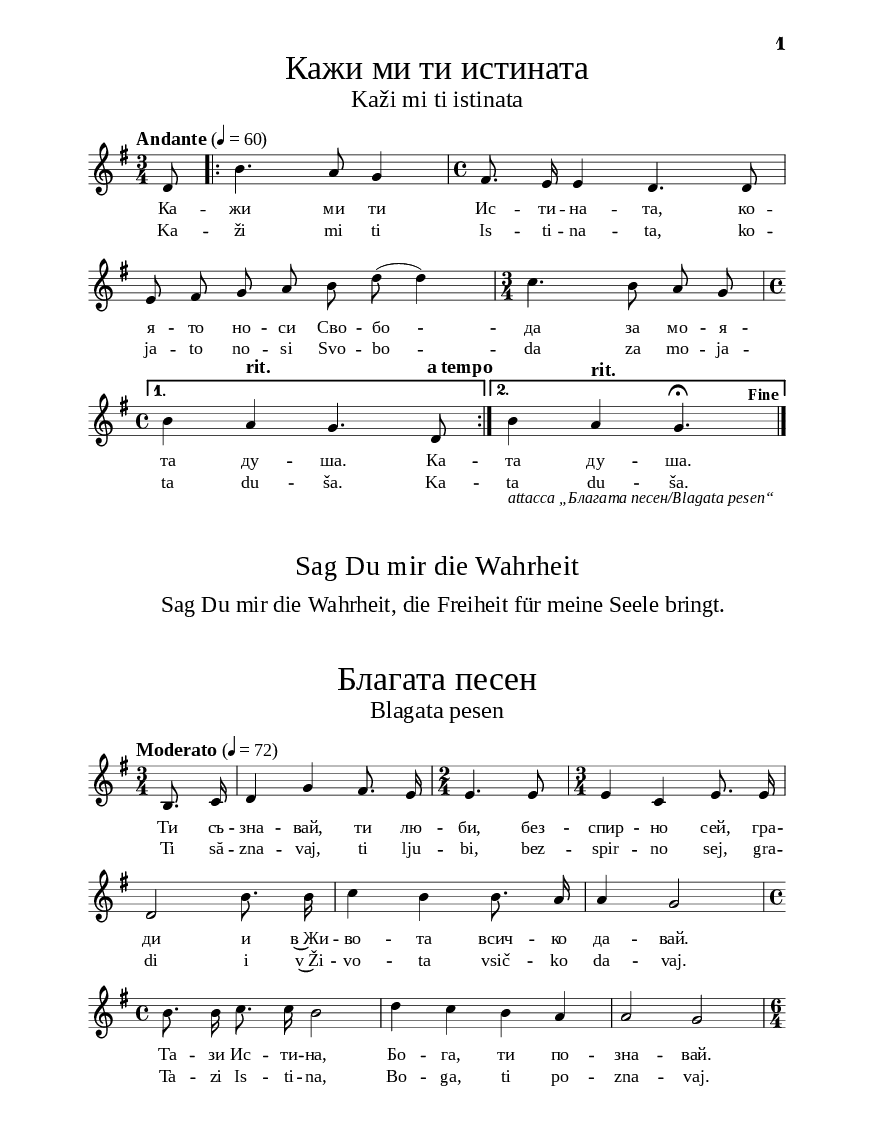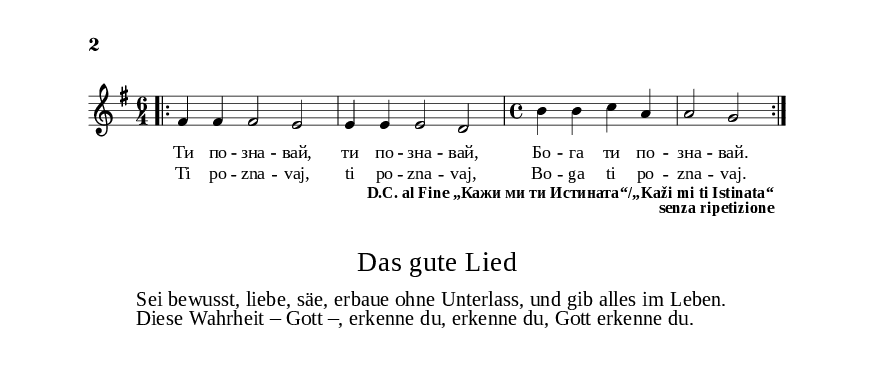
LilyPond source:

\version "2.24.2"

% include paper part and global functions
\include "include/globals.ily"

\bookpart {
  \label #'ref086_1
  \tocItem \markup "Кажи ми ти истината – Kaži mi ti istinata"
  \include "include/bookpart-paper.ily"
  \score {
    \include "include/score-layout.ily"

    \new Voice \absolute {
      \clef treble
      \key g \major
      \time 3/4
      \tempoFunc "Andante" 4 "60"

      \partial 8
      \autoBeamOff

      d'8 | \repeat volta 2 {
        b'4. a'8 g'4 | \time 4/4  fis'8. e'16 e'4 d'4. d'8 | \break

        e'8 fis' g' a' b' d'' ( d''4 ) | \time 3/4  c''4. b'8 a' g' | \break
      }

      \alternative {
        { \time 4/4  b'4\tempo "rit.                                  a tempo"  a' g'4. d'8 }
        {
          b'4\tempo "rit." a'4
          \override Staff.BarLine.stencil = ##f %hide bar line
          g'4.^\markup \bold{"                   Fine" } \fermata
          \revert Staff.BarLine.stencil
          \bar "|."
        }
      }
    }

    \addlyrics {
      Ка -- жи ми
      ти Ис -- ти -- на -- та, ко -- я -- то но -- си
      Сво -- бо -- да за мо -- я -- та ду -- ша. Ка --
      та ду -- ша.
    }
    \addlyrics {
      Ka -- ži mi
      ti Is -- ti -- na -- ta, ko -- ja -- to no -- si
      Svo -- bo -- da za mo -- ja -- ta du -- ša. Ka --
      ta du -- ša.
    }

    \header {
      title = \titleFunc "Кажи ми ти истината" "Kaži mi ti istinata"
    }

    \midi{}

  } % score
  
  \markup \italic \dc-one-nobold "attacca „Благата песен/Blagata pesen“"
   \markup \empty-two

  % include foreign translation(s) of the song
  \version "2.24.4"

\markup \fill-line { \fontsize #deTitleFontSize "Sag Du mir die Wahrheit" }

\markup \null
\markup \null

\markup \abs-fontsize #11 {
      \fill-line {
  \override #`(baseline-skip . ,deCoupletBaselineSkip)

  \column {
        \line { " "Sag Du mir die Wahrheit, die Freiheit für meine Seele bringt. }
    }
      }
}


  \markup \empty-three

   \label #'ref086_2
  \tocItem \markup "Благата песен – Blagata pesen"

   \include "include/bookpart-paper.ily"
  \score {
    \include "include/score-layout.ily"

    \new Voice \absolute {
      \clef treble
      \key g \major
      \time 3/4
      \tempoFunc "Moderato" 4 "72"

      \partial 4
      \autoBeamOff
      b8. c'16 | d'4 g' fis'8. e'16 | \time 2/4  e'4. e'8 | \time 3/4  e'4 c' e'8. e'16 \break |

      d'2 b'8. b'16 | c''4 b' b'8. a'16 | a'4 g'2 \break |

      \time 4/4  b'8. b'16 c''8. c''16 b'2 | d''4 c'' b' a' | a'2 g' \break |

       \bar ".|:-|"  \time 6/4  fis'4 fis' fis'2 e' | e'4 e' e'2 d' |  \time 4/4  b'4 b' c'' a' | a'2 g' \bar ":|."
    }

    \addlyrics {
      Ти съ -- зна -- вай, ти лю -- би,
      без -- спир -- но сей, гра -- ди и в~Жи -- во --
      та всич -- ко да -- вай. Та -- зи Ис -- ти --
      на, Бо -- га, ти по -- зна -- вай. Ти по -- зна
      -- вай, ти по -- зна -- вай, Бо -- га ти по --
      зна -- вай.
    }

      \addlyrics {
      Ti să -- zna -- vaj, ti lju -- bi,
      bez -- spir -- no sej, gra -- di i v~Ži -- vo --
      ta vsič -- ko da -- vaj. Ta -- zi Is -- ti --
      na, Bo -- ga, ti po -- zna -- vaj. Ti po -- zna
      -- vaj, ti po -- zna -- vaj, Bo -- ga ti po --
      zna -- vaj.
    }

    \header {
      title = \titleFunc "Благата песен" "Blagata pesen"
    }

    \midi{}

  } % score
  
  \markup \dc-two "D.C. al Fine „Кажи ми ти Истината“/„Kaži mi ti Istinata“" "senza ripetizione"
  
   \markup \empty-two


  % include foreign translation(s) of the song
  \version "2.24.4"

\markup \fill-line { \fontsize #deTitleFontSize "Das gute Lied" }

\markup \null
\markup \null

\markup \abs-fontsize #10 {
     \hspace #5
  \override #`(baseline-skip . ,deCoupletBaselineSkip)

  \column {
    \line { " " Sei bewusst, liebe, säe, erbaue ohne Unterlass, und gib alles im Leben.}
    \line { " " Diese Wahrheit  – Gott  –, erkenne du, erkenne du, Gott erkenne du.}
  }
}


} % bookpart
